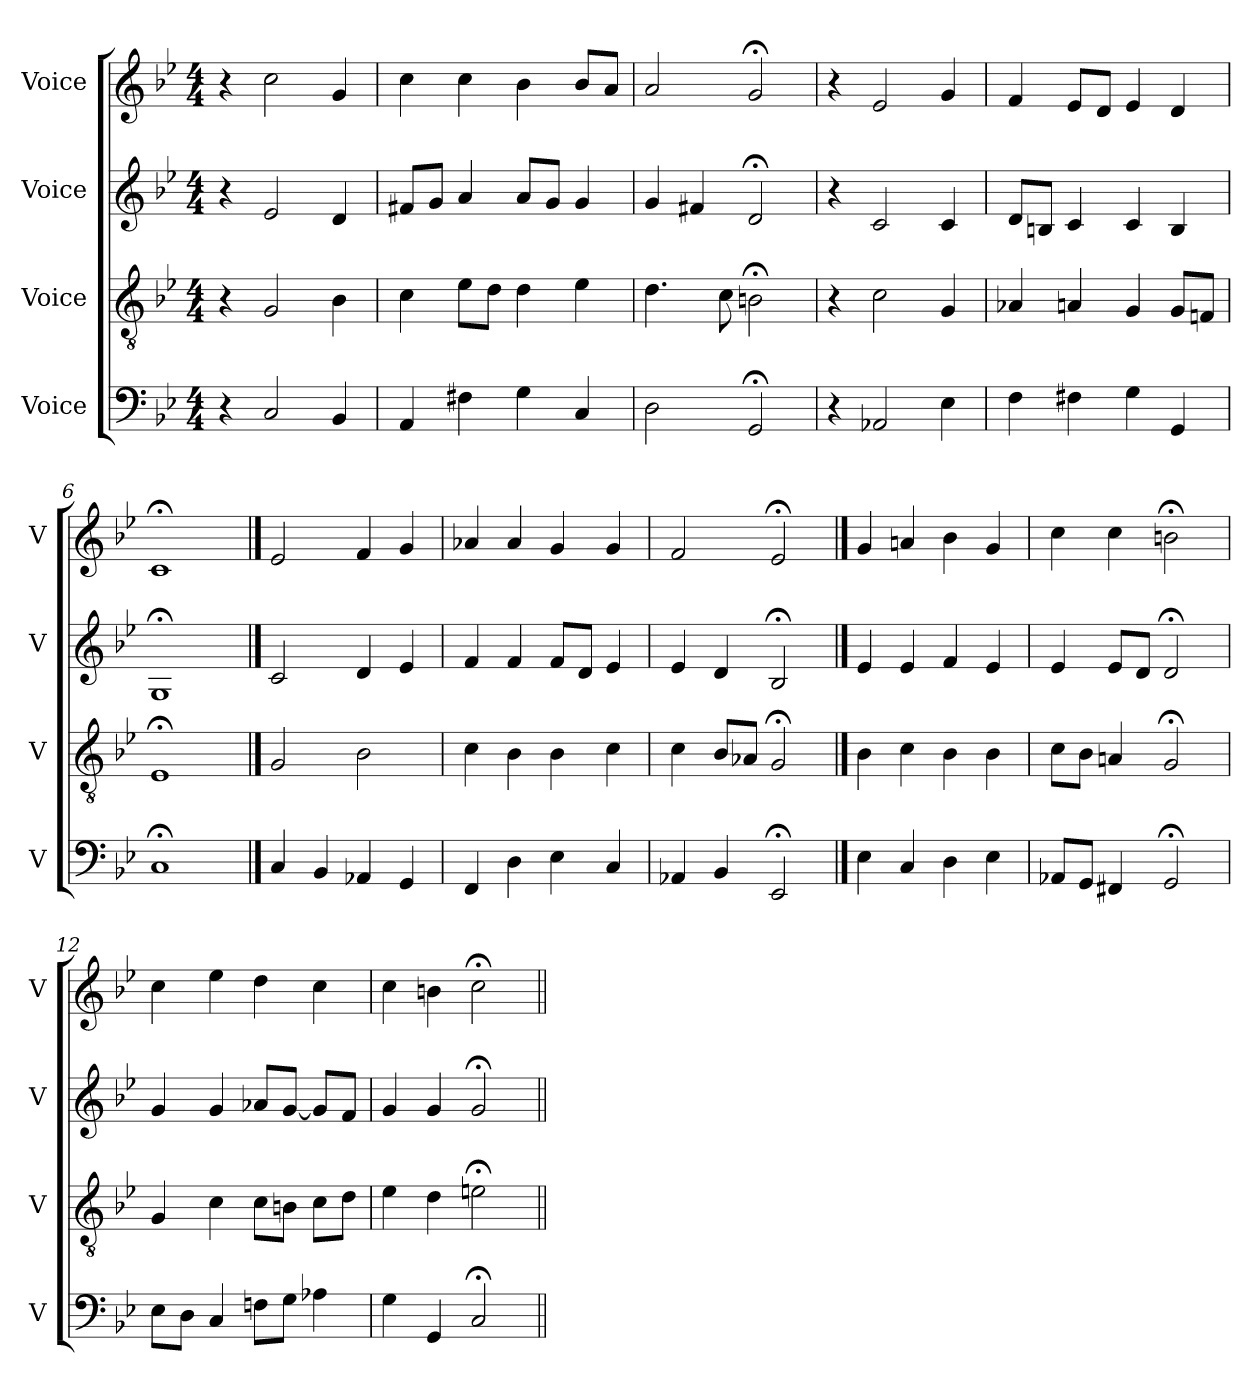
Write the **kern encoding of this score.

**kern	**kern	**kern	**kern
*part4	*part3	*part2	*part1
*staff4	*staff3	*staff2	*staff1
*I"Voice	*I"Voice	*I"Voice	*I"Voice
*I'V	*I'V	*I'V	*I'V
*clefF4	*clefGv2	*clefG2	*clefG2
*k[b-e-]	*k[b-e-]	*k[b-e-]	*k[b-e-]
*M4/4	*M4/4	*M4/4	*M4/4
*MM100	*MM100	*MM100	*MM100
=1	=1	=1	=1
4r	4r	4r	4r
2C/	2G/	2e-/	2cc\
4BB-/	4B-\	4d/	4g/
=2	=2	=2	=2
4AA/	4c\	8f#X/L	4cc\
.	.	8g/J	.
4F#X\	8e-\L	4a/	4cc\
.	8d\J	.	.
4G\	4d\	8a/L	4b-\
.	.	8g/J	.
4C/	4e-\	4g/	8b-/L
.	.	.	8a/J
=3	=3	=3	=3
2D\	4.d\	4g/	2a/
.	.	4f#X/	.
.	8c\	.	.
2GG;/	2Bn;\	2d;/	2g;/
=4	=4	=4	=4
4r	4r	4r	4r
2AA-X/	2c\	2c/	2e-/
4E-\	4G/	4c/	4g/
=5	=5	=5	=5
4F\	4A-X/	8d/L	4f/
.	.	8Bn/J	.
4F#X\	4An/	4c/	8e-/L
.	.	.	8d/J
4G\	4G/	4c/	4e-/
4GG/	8G/L	4B/	4d/
.	8Fn/J	.	.
!!LO:LB:g=z
=6	=6	=6	=6
1C;	1E-;	1G;	1c;
==7	==7	==7	==7
4C/	2G/	2c/	2e-/
4BB-/	.	.	.
4AA-X/	2B-\	4d/	4f/
4GG/	.	4e-/	4g/
=8	=8	=8	=8
4FF/	4c\	4f/	4a-X/
4D\	4B-\	4f/	4a-/
4E-\	4B-\	8f/L	4g/
.	.	8d/J	.
4C/	4c\	4e-/	4g/
=9	=9	=9	=9
4AA-X/	4c\	4e-/	2f/
4BB-/	8B-/L	4d/	.
.	8A-X/J	.	.
2EE-;/	2G;/	2B-;/	2e-;/
==10	==10	==10	==10
4E-\	4B-\	4e-/	4g/
4C/	4c\	4e-/	4an/
4D\	4B-\	4f/	4b-\
4E-\	4B-\	4e-/	4g/
=11	=11	=11	=11
8AA-X/L	8c\L	4e-/	4cc\
8GG/J	8B-\J	.	.
4FF#X/	4An/	8e-/L	4cc\
.	.	8d/J	.
2GG;/	2G;/	2d;/	2bn;\
!!LO:LB:g=z
=12	=12	=12	=12
8E-\L	4G/	4g/	4cc\
8D\J	.	.	.
4C/	4c\	4g/	4ee-\
8Fn\L	8c\L	8a-X/L	4dd\
8G\J	8Bn\J	[8g/J	.
4A-X\	8c\L	8g/L]	4cc\
.	8d\J	8f/J	.
=13	=13	=13	=13
4G\	4e-\	4g/	4cc\
4GG/	4d\	4g/	4bn\
2C;/	2en;\	2g;/	2cc;\
=||	=||	=||	=||
*-	*-	*-	*-
